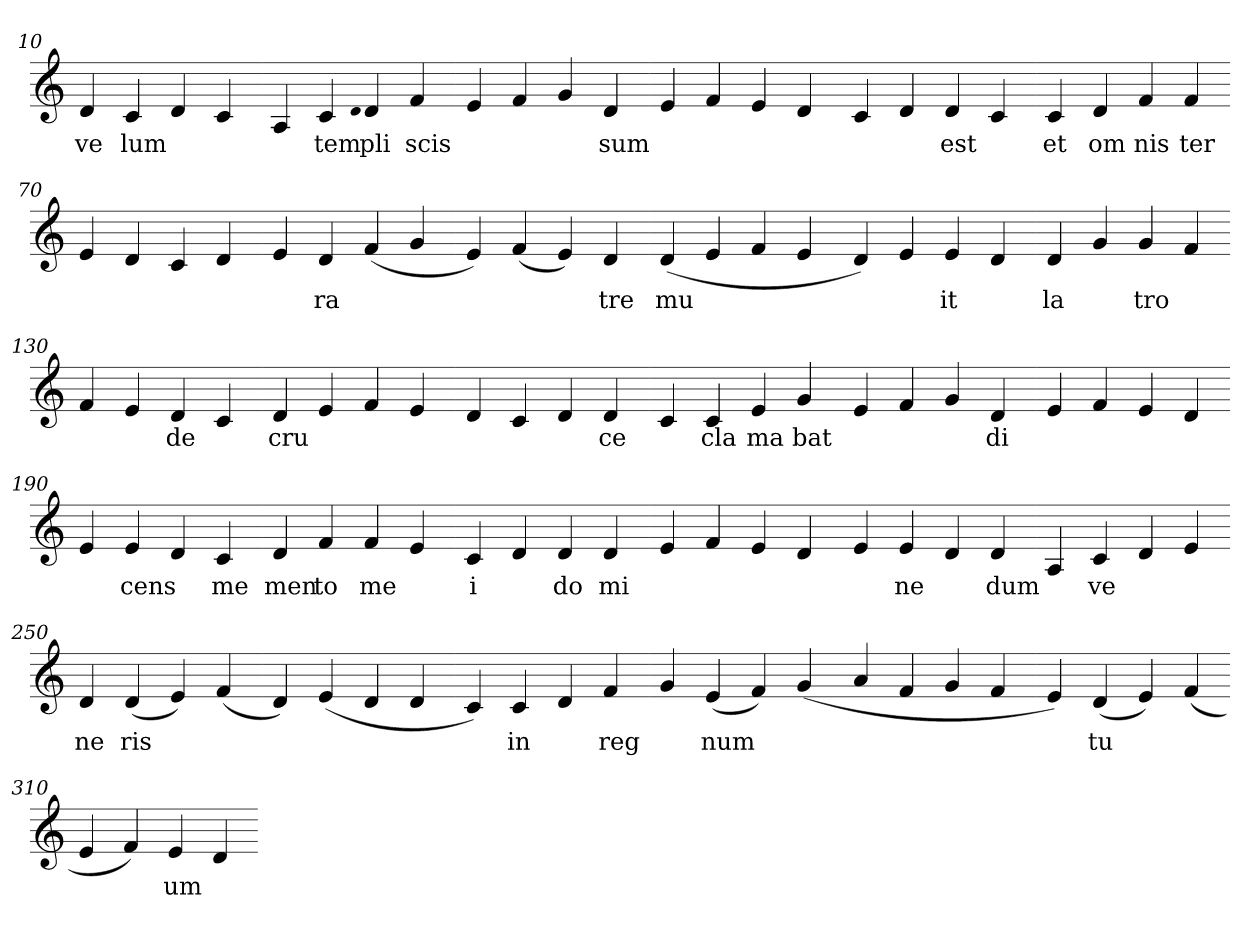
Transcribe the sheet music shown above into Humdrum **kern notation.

**kern	**text
*part1	*part1
*staff1	*staff1
*clefG2	*
=10.	=10.
4d	ve
4c	lum
4d	.
4c	.
=20.-	=20.-
4A	.
4c	tem
qqd	.
4d	pli
4f	scis
=30.-	=30.-
4e	.
4f	.
4g	.
4d	sum
=40.-	=40.-
4e	.
4f	.
4e	.
4d	.
=50.-	=50.-
4c	.
4d	.
4d	est
4c	.
=60.-	=60.-
4c	et
4d	om
4f	nis
4f	ter
=70.-	=70.-
4e	.
4d	.
4c	.
4d	.
=80.-	=80.-
4e	.
4d	ra
(>4f	.
4g	.
=90.-	=90.-
4e)	.
(>4f	.
4e)	.
4d	tre
=100.-	=100.-
(>4d	mu
4e	.
4f	.
4e	.
=110.-	=110.-
4d)	.
4e	.
4e	it
4d	.
=120.-	=120.-
4d	la
4g	.
4g	tro
4f	.
=130.-	=130.-
4f	.
4e	.
4d	de
4c	.
=140.-	=140.-
4d	cru
4e	.
4f	.
4e	.
=150.-	=150.-
4d	.
4c	.
4d	.
4d	ce
=160.-	=160.-
4c	.
4c	cla
4e	ma
4g	bat
=170.-	=170.-
4e	.
4f	.
4g	.
4d	di
=180.-	=180.-
4e	.
4f	.
4e	.
4d	.
=190.-	=190.-
4e	.
4e	cens
4d	.
4c	me
=200.-	=200.-
4d	men
4f	to
4f	me
4e	.
=210.-	=210.-
4c	i
4d	.
4d	do
4d	mi
=220.-	=220.-
4e	.
4f	.
4e	.
4d	.
=230.-	=230.-
4e	.
4e	ne
4d	.
4d	dum
=240.-	=240.-
4A	.
4c	ve
4d	.
4e	.
=250.-	=250.-
4d	ne
(>4d	ris
4e)	.
(>4f	.
=260.-	=260.-
4d)	.
(>4e	.
4d	.
4d	.
=270.-	=270.-
4c)	.
4c	in
4d	.
4f	reg
=280.-	=280.-
4g	.
(>4e	num
4f)	.
(>4g	.
=290.-	=290.-
4a	.
4f	.
4g	.
4f	.
=300.-	=300.-
4e)	.
(>4d	tu
4e)	.
(>4f	.
=310.-	=310.-
4e	.
4f)	.
4e	um
4d	.
=-	=-
*-	*-
